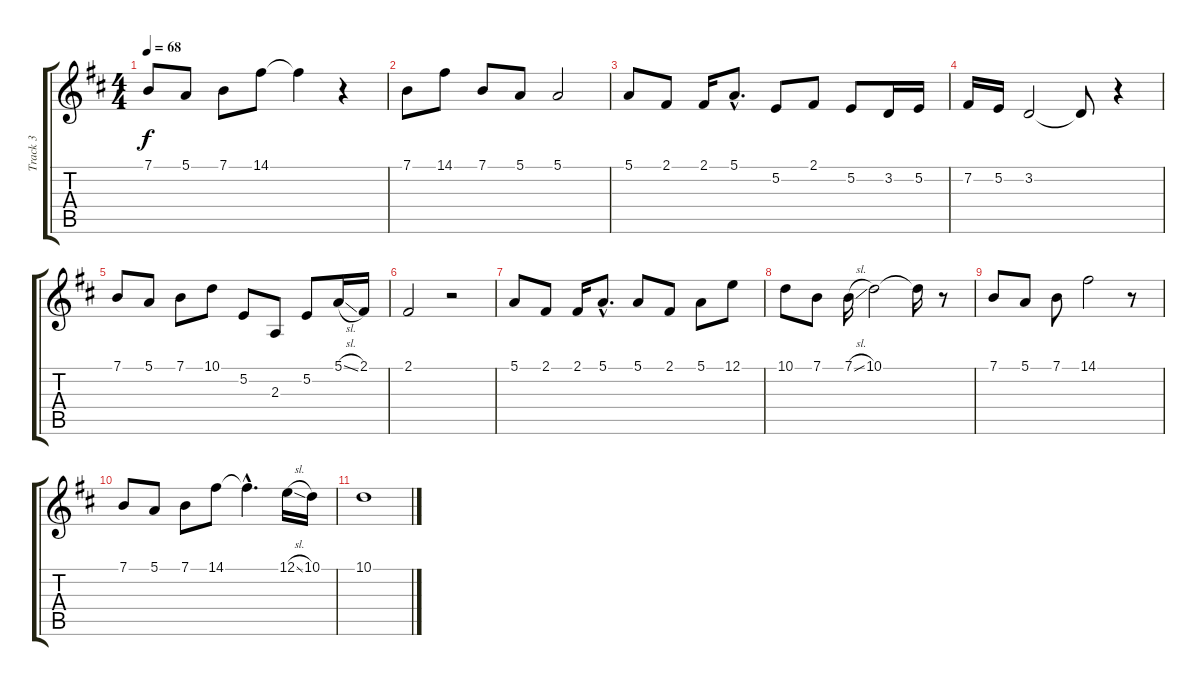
\track ("Track 3" "Track 3") {instrument sopranosax}
\staff {score tabs}
\tuning (E4 B3 G3 D3 A2 E2) {hide}
\ts (4 4)
\tempo 68
\clef g2
\ks d
7.1.8{dy f} 5.1.8 7.1.8 14.1.8 14.1{t}.4 r.4 |
7.1.8 14.1.8 7.1.8 5.1.8 5.1.2 |
5.1.8 2.1.8 2.1.16 5.1{hac}.8{d} 5.2.8 2.1.8 5.2.8 3.2.16 5.2.16 |
7.2.16 5.2.16 3.2.2 3.2{t}.8 r.4 |
7.1.8 5.1.8 7.1.8 10.1.8 5.2.8 2.3.8 5.2.8 5.1{sl}.16 2.1.16 |
2.1.2 r.2 |
5.1.8 2.1.8 2.1.16 5.1{hac}.8{d} 5.1.8 2.1.8 5.1.8 12.1.8 |
10.1.8 7.1.8 7.1{sl}.16 10.1.2 10.1{t}.16 r.8 |
7.1.8 5.1.8 7.1.8 14.1.2 r.8 |
7.1.8 5.1.8 7.1.8 14.1.8 14.1{hac t}.4{d} 12.1{sl}.16 10.1.16 |
10.1.1
